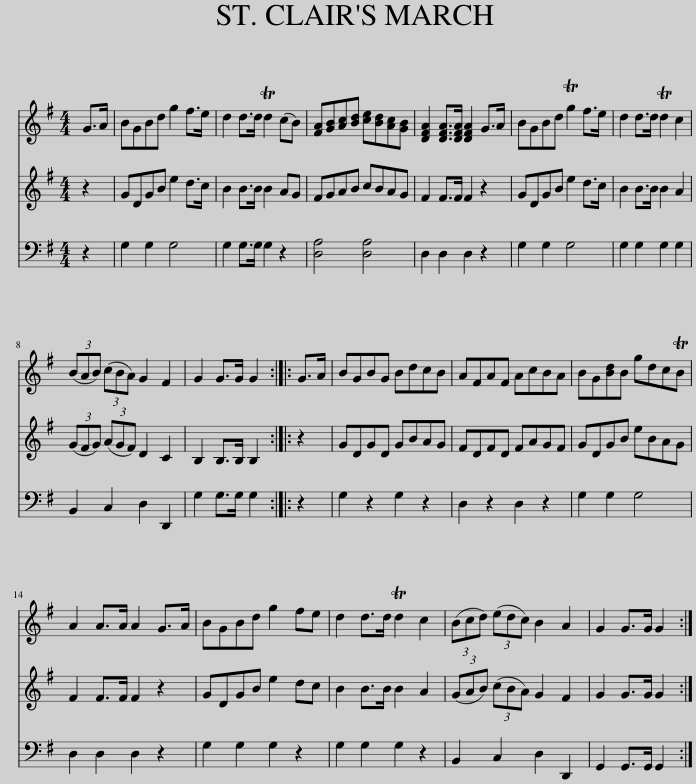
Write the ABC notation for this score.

X:1
%%score 1 2 3
L:1/8
M:4/4
I:linebreak $
K:G
V:1 treble
V:2 treble
V:3 bass
V:1
 G>A | BGBd g2 f>e | d2 d>d Td2 (cB) | [FA][GB][Ac][Bd] [ce][Bd][Ac][GB] | [DFA]2 [DFA]>[DFA] [DFA]2 G>A | %5
 BGBd Tg2 f>e | d2 d>d Td2 c2 |$ (3(BAB) (3(cBA) G2 F2 | G2 G>G G2 :: G>A | %10
 BGBG BdcB | AFAF AcBA | BG[Bd]B gdcTB |$ A2 A>A A2 G>A | BGBd g2 fe | %15
 d2 d>d Td2 c2 | (3(Bcd) (3(edc) B2 A2 | G2 G>G G2 :| %18
V:2
 z2 | GDGB e2 d>c | B2 B>B B2 AG | FGAB cBAG | F2 F>F F2 z2 | %5
 GDGB e2 d>c | B2 B>B B2 A2 |$ (3(GFG) (3(AGF) D2 C2 | B,2 B,>B, B,2 :: z2 | %10
 GDGD GBAG | FDFD FAGF | GDGB eBAG |$ F2 F>F F2 z2 | GDGB e2 dc | %15
 B2 B>B B2 A2 | (3(GAB) (3(cBA) G2 F2 | G2 G>G G2 :| %18
V:3
 z2 | G,2 G,2 G,4 | G,2 G,>G, G,2 z2 | [D,A,]4 [D,A,]4 | D,2 D,2 D,2 z2 | %5
 G,2 G,2 G,4 | G,2 G,2 G,2 G,2 |$ B,,2 C,2 D,2 D,,2 | G,2 G,>G, G,2 :: z2 | %10
 G,2 z2 G,2 z2 | D,2 z2 D,2 z2 | G,2 G,2 G,4 |$ D,2 D,2 D,2 z2 | G,2 G,2 G,2 z2 | %15
 G,2 G,2 G,2 z2 | B,,2 C,2 D,2 D,,2 | G,,2 G,,>G,, G,,2 :| %18
